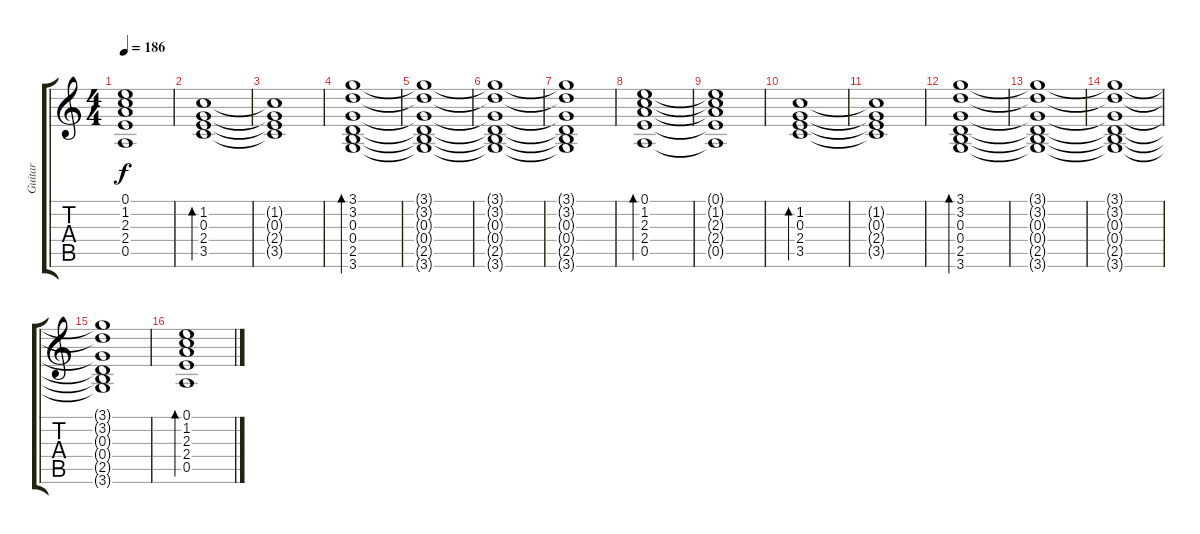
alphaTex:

\track ("Guitar" "Guitar") {instrument acousticguitarsteel}
\staff {score tabs}
\tuning (E4 B3 G3 D3 A2 E2) {hide}
\ts (4 4)
\tempo 186
\clef g2
\ks c
(0.1{t} 1.2{t} 2.3{t} 2.4{t} 0.5{t}).1{dy f} |
(1.2 0.3 2.4 3.5).1{bd 120} |
(1.2{t} 0.3{t} 2.4{t} 3.5{t}).1 |
(3.1 3.2 0.3 0.4 2.5 3.6).1{bd 120} |
(3.1{t} 3.2{t} 0.3{t} 0.4{t} 2.5{t} 3.6{t}).1 |
(3.1{t} 3.2{t} 0.3{t} 0.4{t} 2.5{t} 3.6{t}).1 |
(3.1{t} 3.2{t} 0.3{t} 0.4{t} 2.5{t} 3.6{t}).1 |
(0.1 1.2 2.3 2.4 0.5).1{bd 120} |
(0.1{t} 1.2{t} 2.3{t} 2.4{t} 0.5{t}).1 |
(1.2 0.3 2.4 3.5).1{bd 120} |
(1.2{t} 0.3{t} 2.4{t} 3.5{t}).1 |
(3.1 3.2 0.3 0.4 2.5 3.6).1{bd 120} |
(3.1{t} 3.2{t} 0.3{t} 0.4{t} 2.5{t} 3.6{t}).1 |
(3.1{t} 3.2{t} 0.3{t} 0.4{t} 2.5{t} 3.6{t}).1 |
(3.1{t} 3.2{t} 0.3{t} 0.4{t} 2.5{t} 3.6{t}).1 |
(0.1 1.2 2.3 2.4 0.5).1{bd 120}
